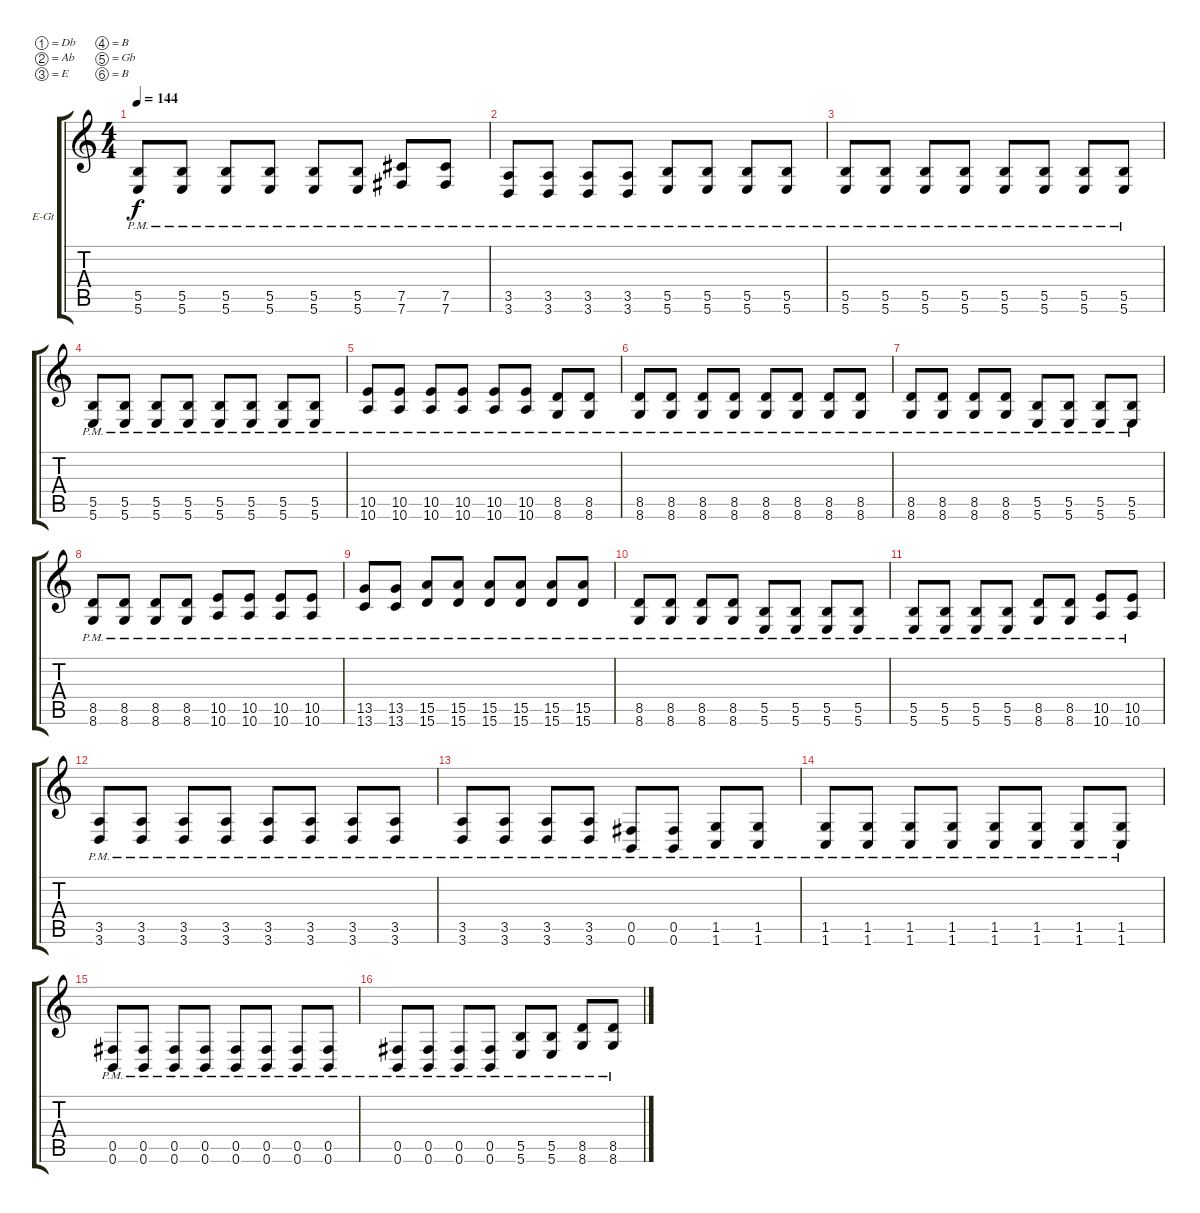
\defaultSystemsLayout 4
\bracketExtendMode groupsimilarinstruments
\firstSystemTrackNameOrientation horizontal
\otherSystemsTrackNameOrientation horizontal
\track ("Electric Guitar" "E-Gt") {instrument distortionguitar}
\staff {score tabs}
\tuning (Db4 Ab3 E3 B2 Gb2 B1)
\ts (4 4)
\tempo 144
\clef g2
\ks c
(5.6{pm} 5.5{pm}).8{dy f} (5.5{pm} 5.6{pm}).8 (5.6{pm} 5.5{pm}).8 (5.5{pm} 5.6{pm}).8 (5.6{pm} 5.5{pm}).8 (5.5{pm} 5.6{pm}).8 (7.6{pm} 7.5{pm}).8 (7.5{pm} 7.6{pm}).8 |
(3.5{pm} 3.6{pm}).8 (3.6{pm} 3.5{pm}).8 (3.5{pm} 3.6{pm}).8 (3.6{pm} 3.5{pm}).8 (5.5{pm} 5.6{pm}).8 (5.6{pm} 5.5{pm}).8 (5.5{pm} 5.6{pm}).8 (5.6{pm} 5.5{pm}).8 |
(5.6{pm} 5.5{pm}).8 (5.5{pm} 5.6{pm}).8 (5.6{pm} 5.5{pm}).8 (5.5{pm} 5.6{pm}).8 (5.6{pm} 5.5{pm}).8 (5.5{pm} 5.6{pm}).8 (5.6{pm} 5.5{pm}).8 (5.5{pm} 5.6{pm}).8 |
(5.6{pm} 5.5{pm}).8 (5.5{pm} 5.6{pm}).8 (5.6{pm} 5.5{pm}).8 (5.5{pm} 5.6{pm}).8 (5.6{pm} 5.5{pm}).8 (5.5{pm} 5.6{pm}).8 (5.6{pm} 5.5{pm}).8 (5.5{pm} 5.6{pm}).8 |
(10.5{pm} 10.6{pm}).8 (10.6{pm} 10.5{pm}).8 (10.5{pm} 10.6{pm}).8 (10.6{pm} 10.5{pm}).8 (10.5{pm} 10.6{pm}).8 (10.6{pm} 10.5{pm}).8 (8.5{pm} 8.6{pm}).8 (8.6{pm} 8.5{pm}).8 |
(8.6{pm} 8.5{pm}).8 (8.5{pm} 8.6{pm}).8 (8.6{pm} 8.5{pm}).8 (8.5{pm} 8.6{pm}).8 (8.6{pm} 8.5{pm}).8 (8.5{pm} 8.6{pm}).8 (8.6{pm} 8.5{pm}).8 (8.5{pm} 8.6{pm}).8 |
(8.5{pm} 8.6{pm}).8 (8.5{pm} 8.6{pm}).8 (8.6{pm} 8.5{pm}).8 (8.5{pm} 8.6{pm}).8 (5.6{pm} 5.5{pm}).8 (5.5{pm} 5.6{pm}).8 (5.6{pm} 5.5{pm}).8 (5.5{pm} 5.6{pm}).8 |
(8.6{pm} 8.5{pm}).8 (8.5{pm} 8.6{pm}).8 (8.6{pm} 8.5{pm}).8 (8.6{pm} 8.5{pm}).8 (10.6{pm} 10.5{pm}).8 (10.6{pm} 10.5{pm}).8 (10.5{pm} 10.6{pm}).8 (10.5{pm} 10.6{pm}).8 |
(13.6{pm} 13.5{pm}).8 (13.6{pm} 13.5{pm}).8 (15.6{pm} 15.5{pm}).8 (15.6{pm} 15.5{pm}).8 (15.6{pm} 15.5{pm}).8 (15.6{pm} 15.5{pm}).8 (15.6{pm} 15.5{pm}).8 (15.5{pm} 15.6{pm}).8 |
(8.6{pm} 8.5{pm}).8 (8.5{pm} 8.6{pm}).8 (8.6{pm} 8.5{pm}).8 (8.5{pm} 8.6{pm}).8 (5.6{pm} 5.5{pm}).8 (5.5{pm} 5.6{pm}).8 (5.6{pm} 5.5{pm}).8 (5.5{pm} 5.6{pm}).8 |
(5.6{pm} 5.5{pm}).8 (5.5{pm} 5.6{pm}).8 (5.6{pm} 5.5{pm}).8 (5.5{pm} 5.6{pm}).8 (8.6{pm} 8.5{pm}).8 (8.5{pm} 8.6{pm}).8 (10.6{pm} 10.5{pm}).8 (10.5{pm} 10.6{pm}).8 |
(3.6{pm} 3.5{pm}).8 (3.5{pm} 3.6{pm}).8 (3.6{pm} 3.5{pm}).8 (3.5{pm} 3.6{pm}).8 (3.6{pm} 3.5{pm}).8 (3.5{pm} 3.6{pm}).8 (3.6{pm} 3.5{pm}).8 (3.5{pm} 3.6{pm}).8 |
(3.6{pm} 3.5{pm}).8 (3.5{pm} 3.6{pm}).8 (3.6{pm} 3.5{pm}).8 (3.5{pm} 3.6{pm}).8 (0.6{pm} 0.5{pm}).8 (0.5{pm} 0.6{pm}).8 (1.6{pm} 1.5{pm}).8 (1.5{pm} 1.6{pm}).8 |
(1.6{pm} 1.5{pm}).8 (1.6{pm} 1.5{pm}).8 (1.6{pm} 1.5{pm}).8 (1.6{pm} 1.5{pm}).8 (1.6{pm} 1.5{pm}).8 (1.6{pm} 1.5{pm}).8 (1.6{pm} 1.5{pm}).8 (1.6{pm} 1.5{pm}).8 |
(0.6{pm} 0.5{pm}).8 (0.5{pm} 0.6{pm}).8 (0.6{pm} 0.5{pm}).8 (0.5{pm} 0.6{pm}).8 (0.6{pm} 0.5{pm}).8 (0.5{pm} 0.6{pm}).8 (0.6{pm} 0.5{pm}).8 (0.5{pm} 0.6{pm}).8 |
(0.6{pm} 0.5{pm}).8 (0.5{pm} 0.6{pm}).8 (0.6{pm} 0.5{pm}).8 (0.5{pm} 0.6{pm}).8 (5.6{pm} 5.5{pm}).8 (5.5{pm} 5.6{pm}).8 (8.6{pm} 8.5{pm}).8 (8.5{pm} 8.6{pm}).8
